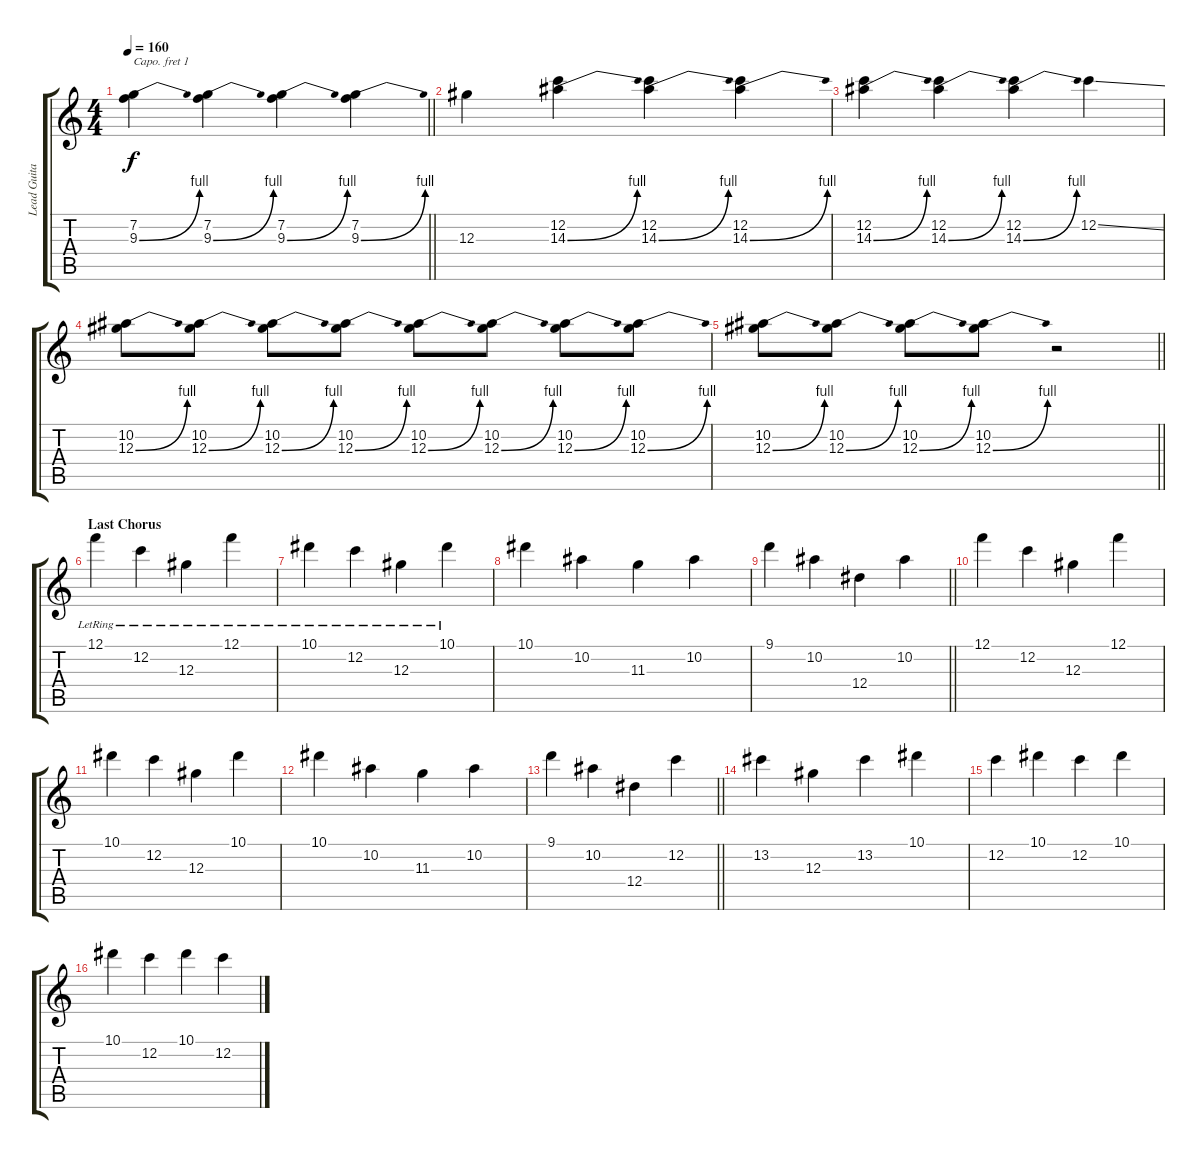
\track ("Lead Guitar" "Lead Guita") {instrument electricguitarjazz}
\staff {score tabs}
\capo 1
\tuning (E4 B3 G3 D3 A2 E2) {hide}
\ts (4 4)
\tempo 160
\clef g2
\barLineRight lightlight
\ks c
(7.2 9.3{be (bend 0 0 60 4)}).4{dy f} (7.2 9.3{be (bend 0 0 60 4)}).4 (7.2 9.3{be (bend 0 0 60 4)}).4 (7.2 9.3{be (bend 0 0 60 4)}).4 |
12.3.4 (12.2 14.3{be (bend 0 0 60 4)}).4 (12.2 14.3{be (bend 0 0 60 4)}).4 (12.2 14.3{be (bend 0 0 60 4)}).4 |
(12.2 14.3{be (bend 0 0 60 4)}).4 (12.2 14.3{be (bend 0 0 60 4)}).4 (12.2 14.3{be (bend 0 0 60 4)}).4 12.2{ss}.4 |
(10.2 12.3{be (bend 0 0 60 4)}).8 (10.2 12.3{be (bend 0 0 60 4)}).8 (10.2 12.3{be (bend 0 0 60 4)}).8 (10.2 12.3{be (bend 0 0 60 4)}).8 (10.2 12.3{be (bend 0 0 60 4)}).8 (10.2 12.3{be (bend 0 0 60 4)}).8 (10.2 12.3{be (bend 0 0 60 4)}).8 (10.2 12.3{be (bend 0 0 60 4)}).8 |
\barLineRight lightlight
(10.2 12.3{be (bend 0 0 60 4)}).8 (10.2 12.3{be (bend 0 0 60 4)}).8 (10.2 12.3{be (bend 0 0 60 4)}).8 (10.2 12.3{be (bend 0 0 60 4)}).8 r.2 |
\section ("" "Last Chorus")
12.1{lr}.4{volume 9} 12.2{lr}.4 12.3{lr}.4 12.1{lr}.4 |
10.1{lr}.4 12.2{lr}.4 12.3{lr}.4 10.1{lr}.4 |
10.1.4 10.2.4 11.3.4 10.2.4 |
\barLineRight lightlight
9.1.4 10.2.4 12.4.4 10.2.4 |
12.1.4 12.2.4 12.3.4 12.1.4 |
10.1.4 12.2.4 12.3.4 10.1.4 |
10.1.4 10.2.4 11.3.4 10.2.4 |
\barLineRight lightlight
9.1.4 10.2.4 12.4.4 12.2.4 |
13.2.4 12.3.4 13.2.4 10.1.4 |
12.2.4 10.1.4 12.2.4 10.1.4 |
10.1.4 12.2.4 10.1.4 12.2.4
